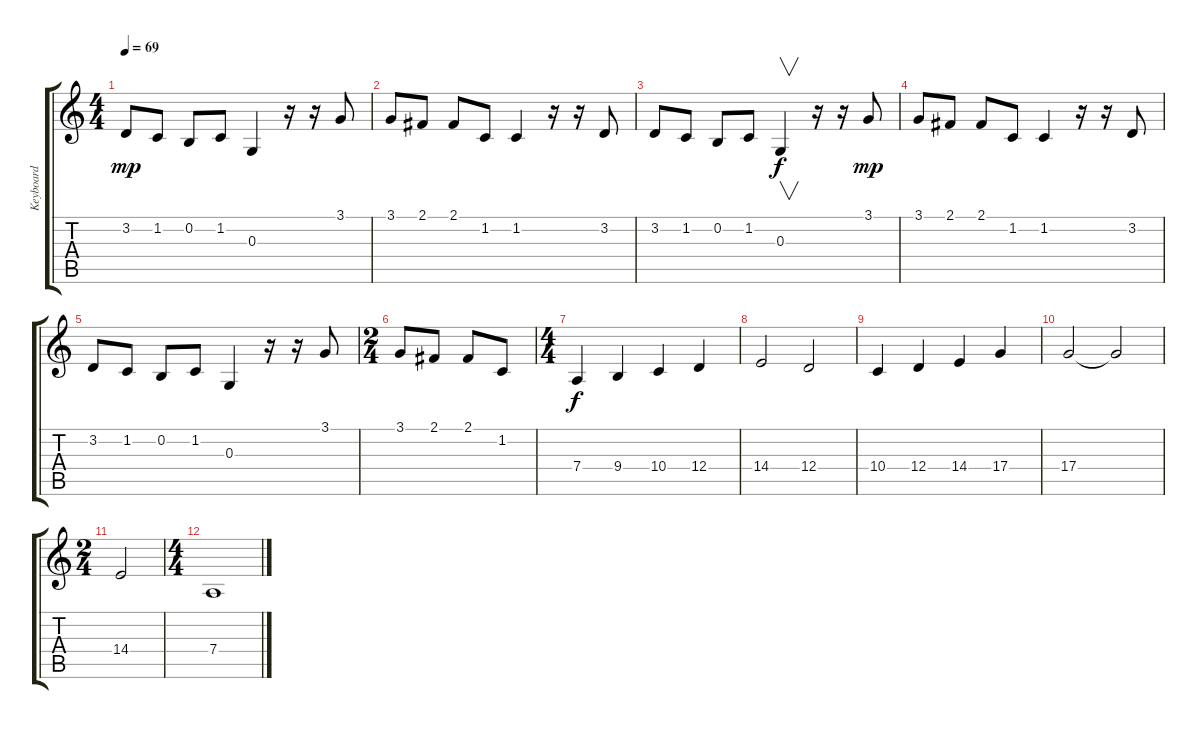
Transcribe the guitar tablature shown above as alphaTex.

\track ("Keyboard" "Keyboard") {instrument stringensemble1}
\staff {score tabs}
\tuning (E4 B3 G3 D3 A2 E2) {hide}
\ts (4 4)
\tempo 69
\clef g2
\ks c
3.2.8{dy mp} 1.2.8 0.2.8 1.2.8 0.3.4 r.16 r.16 3.1.8 |
3.1.8 2.1.8 2.1.8 1.2.8 1.2.4 r.16 r.16 3.2.8 |
3.2.8 1.2.8 0.2.8 1.2.8 0.3.4{v dy f} r.16 r.16 3.1.8{dy mp} |
3.1.8 2.1.8 2.1.8 1.2.8 1.2.4 r.16 r.16 3.2.8 |
3.2.8 1.2.8 0.2.8 1.2.8 0.3.4 r.16 r.16 3.1.8 |
\ts (2 4)
3.1.8 2.1.8 2.1.8 1.2.8 |
\ts (4 4)
7.4.4{dy f} 9.4.4 10.4.4 12.4.4 |
14.4.2 12.4.2 |
10.4.4 12.4.4 14.4.4 17.4.4 |
17.4.2 17.4{t}.2 |
\ts (2 4)
14.4.2 |
\ts (4 4)
7.4.1{volume 8}
